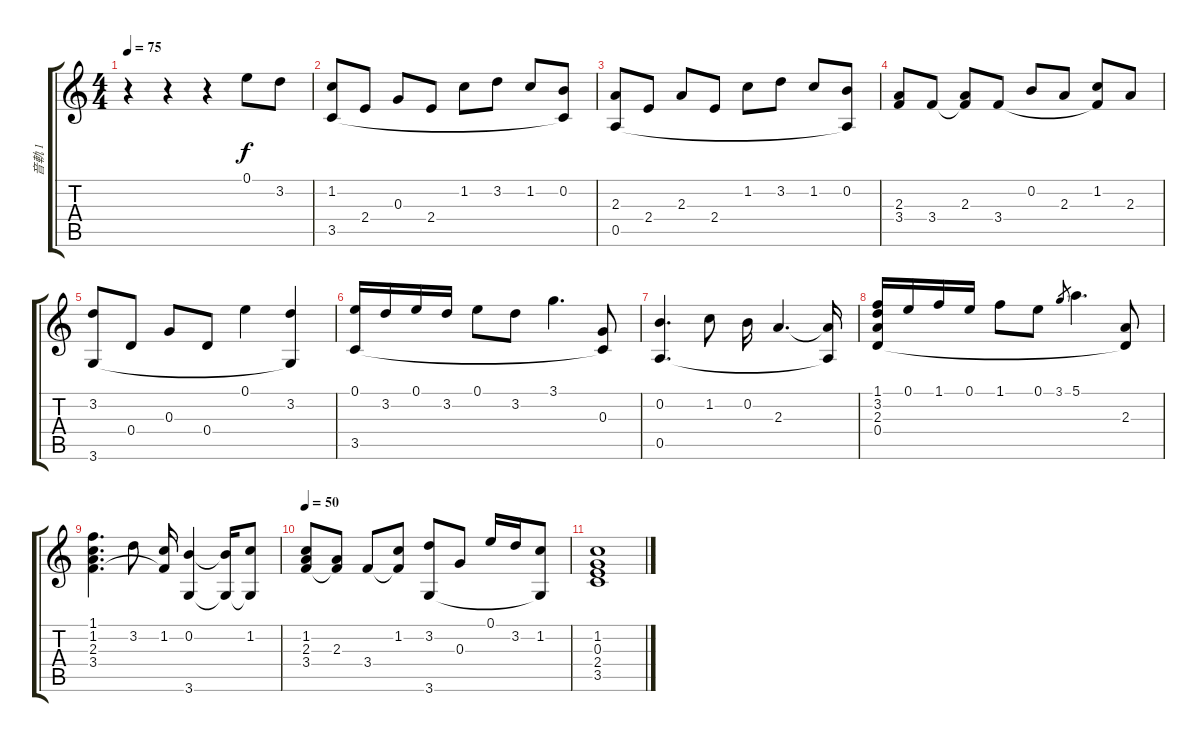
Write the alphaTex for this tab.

\track ("音軌 1" "音軌 1") {instrument acousticguitarnylon}
\staff {score tabs}
\tuning (E4 B3 G3 D3 A2 E2) {hide}
\ts (4 4)
\tempo 75
\clef g2
\ks c
r.4{dy f instrument acousticguitarnylon} r.4 r.4 0.1.8 3.2.8 |
(1.2 3.5).8 2.4.8 0.3.8 2.4.8 1.2.8 3.2.8 1.2.8 (0.2 3.5{t}).8 |
(2.3 0.5).8 2.4.8 2.3.8 2.4.8 1.2.8 3.2.8 1.2.8 (0.2 0.5{t}).8 |
(2.3 3.4).8 3.4.8 (2.3 3.4{t}).8 3.4.8 0.2.8 2.3.8 (1.2 3.4{t}).8 2.3.8 |
(3.2 3.6).8 0.4.8 0.3.8 0.4.8 0.1.4 (3.2 3.6{t}).4 |
(0.1 3.5).16 3.2.16 0.1.16 3.2.16 0.1.8 3.2.8 3.1.4{d} (0.3 3.5{t}).8 |
(0.2 0.5).4{d} 1.2.8 0.2.16 2.3.4{d} (2.3{t} 0.5{t}).16 |
(1.1 3.2 2.3 0.4).16 0.1.16 1.1.16 0.1.16 1.1.8 0.1.8 3.1.8{gr} 5.1.4{d} (2.3 0.4{t}).8 |
(1.1 1.2 2.3 3.4).4{d} 3.2.8 (1.2 3.4{t}).16 (0.2 3.6).4 (0.2{t} 3.6{t}).16 (1.2 3.6{t}).8 |
\tempo 50
(1.2 2.3 3.4).8 (2.3 3.4{t}).8 3.4.8 (1.2 3.4{t}).8 (3.2 3.6).8 0.3.8 0.1.16 3.2.16 (1.2 3.6{t}).8 |
(1.2 0.3 2.4 3.5).1
